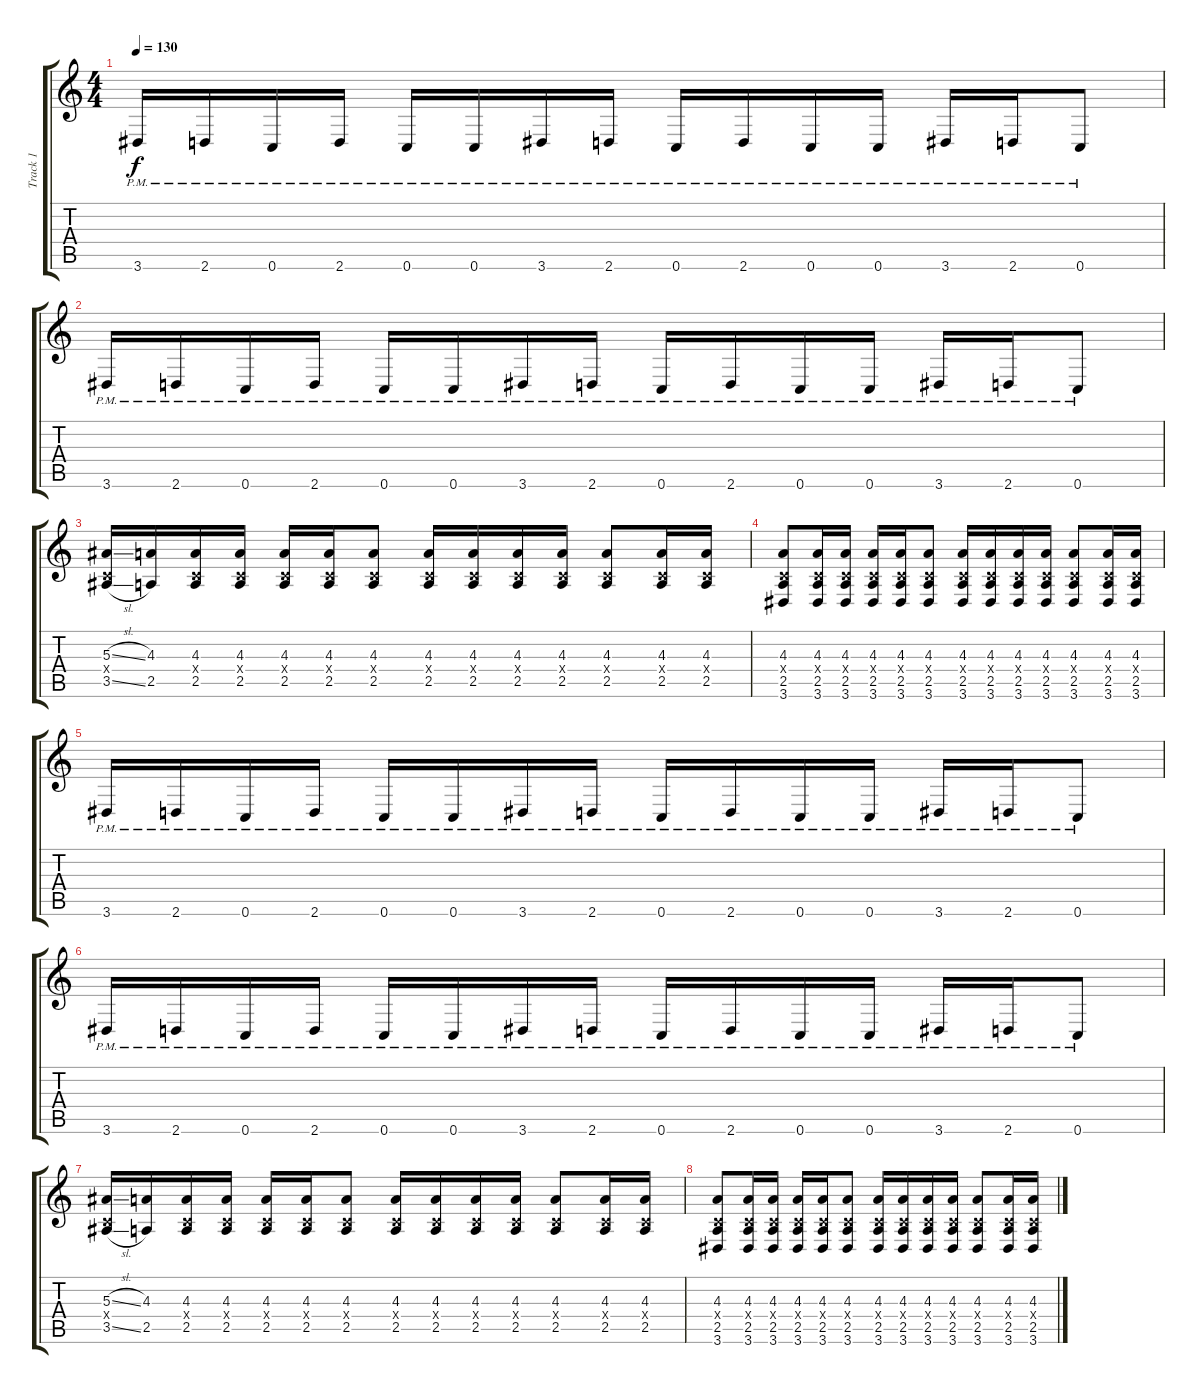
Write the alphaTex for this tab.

\track ("Track 1" "Track 1") {instrument distortionguitar}
\staff {score tabs}
\tuning (D4 A3 F3 C3 G2 C2) {hide}
\ts (4 4)
\tempo 130
\clef g2
\ks c
3.6{pm}.16{dy f} 2.6{pm}.16 0.6{pm}.16 2.6{pm}.16 0.6{pm}.16 0.6{pm}.16 3.6{pm}.16 2.6{pm}.16 0.6{pm}.16 2.6{pm}.16 0.6{pm}.16 0.6{pm}.16 3.6{pm}.16 2.6{pm}.16 0.6{pm}.8 |
3.6{pm}.16 2.6{pm}.16 0.6{pm}.16 2.6{pm}.16 0.6{pm}.16 0.6{pm}.16 3.6{pm}.16 2.6{pm}.16 0.6{pm}.16 2.6{pm}.16 0.6{pm}.16 0.6{pm}.16 3.6{pm}.16 2.6{pm}.16 0.6{pm}.8 |
(5.3{sl} 0.4{x} 3.5{sl}).16 (4.3 2.5).16 (4.3 0.4{x} 2.5).16 (4.3 0.4{x} 2.5).16 (4.3 0.4{x} 2.5).16 (4.3 0.4{x} 2.5).16 (4.3 0.4{x} 2.5).8 (4.3 0.4{x} 2.5).16 (4.3 0.4{x} 2.5).16 (4.3 0.4{x} 2.5).16 (4.3 0.4{x} 2.5).16 (4.3 0.4{x} 2.5).8 (4.3 0.4{x} 2.5).16 (4.3 0.4{x} 2.5).16 |
(4.3 0.4{x} 2.5 3.6).8 (4.3 0.4{x} 2.5 3.6).16 (4.3 0.4{x} 2.5 3.6).16 (4.3 0.4{x} 2.5 3.6).16 (4.3 0.4{x} 2.5 3.6).16 (4.3 0.4{x} 2.5 3.6).8 (4.3 0.4{x} 2.5 3.6).16 (4.3 0.4{x} 2.5 3.6).16 (4.3 0.4{x} 2.5 3.6).16 (4.3 0.4{x} 2.5 3.6).16 (4.3 0.4{x} 2.5 3.6).8 (4.3 0.4{x} 2.5 3.6).16 (4.3 0.4{x} 2.5 3.6).16 |
3.6{pm}.16 2.6{pm}.16 0.6{pm}.16 2.6{pm}.16 0.6{pm}.16 0.6{pm}.16 3.6{pm}.16 2.6{pm}.16 0.6{pm}.16 2.6{pm}.16 0.6{pm}.16 0.6{pm}.16 3.6{pm}.16 2.6{pm}.16 0.6{pm}.8 |
3.6{pm}.16 2.6{pm}.16 0.6{pm}.16 2.6{pm}.16 0.6{pm}.16 0.6{pm}.16 3.6{pm}.16 2.6{pm}.16 0.6{pm}.16 2.6{pm}.16 0.6{pm}.16 0.6{pm}.16 3.6{pm}.16 2.6{pm}.16 0.6{pm}.8 |
(5.3{sl} 0.4{x} 3.5{sl}).16 (4.3 2.5).16 (4.3 0.4{x} 2.5).16 (4.3 0.4{x} 2.5).16 (4.3 0.4{x} 2.5).16 (4.3 0.4{x} 2.5).16 (4.3 0.4{x} 2.5).8 (4.3 0.4{x} 2.5).16 (4.3 0.4{x} 2.5).16 (4.3 0.4{x} 2.5).16 (4.3 0.4{x} 2.5).16 (4.3 0.4{x} 2.5).8 (4.3 0.4{x} 2.5).16 (4.3 0.4{x} 2.5).16 |
(4.3 0.4{x} 2.5 3.6).8 (4.3 0.4{x} 2.5 3.6).16 (4.3 0.4{x} 2.5 3.6).16 (4.3 0.4{x} 2.5 3.6).16 (4.3 0.4{x} 2.5 3.6).16 (4.3 0.4{x} 2.5 3.6).8 (4.3 0.4{x} 2.5 3.6).16 (4.3 0.4{x} 2.5 3.6).16 (4.3 0.4{x} 2.5 3.6).16 (4.3 0.4{x} 2.5 3.6).16 (4.3 0.4{x} 2.5 3.6).8 (4.3 0.4{x} 2.5 3.6).16 (4.3 0.4{x} 2.5 3.6).16
